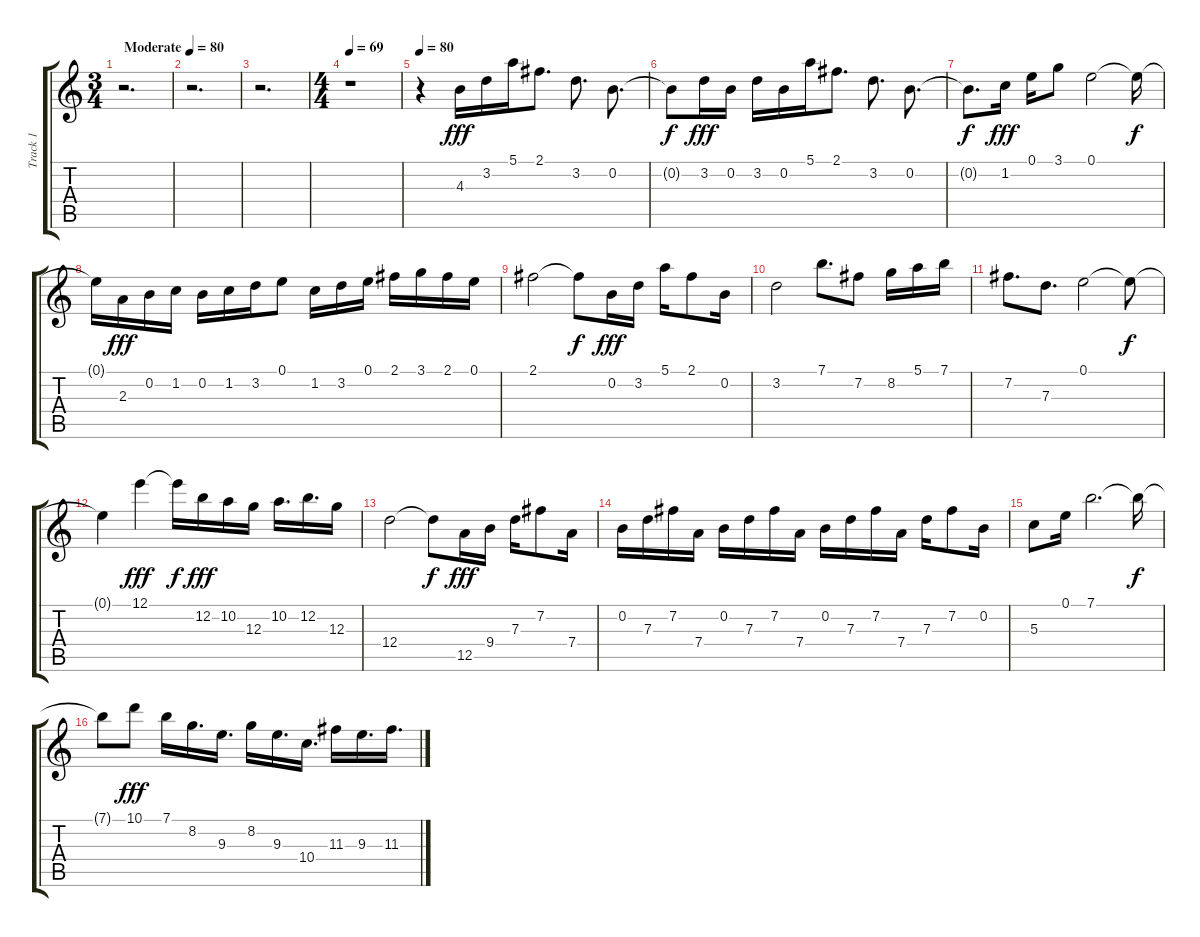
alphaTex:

\track ("Track 1" "Track 1") {instrument acousticguitarnylon}
\staff {score tabs}
\tuning (E4 B3 G3 D3 A2 E2) {hide}
\ts (3 4)
\tempo (80 "Moderate")
\clef g2
\ks c
r.2{d dy fff instrument acousticguitarnylon} |
r.2{d} |
r.2{d} |
\ts (4 4)
\tempo 69
r.1 |
\tempo 80
r.4 4.3.16 3.2.16 5.1.16 2.1.8{d} 3.2.8{d} 0.2.8{d} |
0.2{t}.8{dy f} 3.2.16{dy fff} 0.2.16 3.2.16 0.2.16 5.1.16 2.1.8{d} 3.2.8{d} 0.2.8{d} |
0.2{t}.8{d dy f} 1.2.16{dy fff} 0.1.16 3.1.8 0.1.2 0.1{t}.16{dy f} |
0.1{t}.16 2.3.16{dy fff} 0.2.16 1.2.16 0.2.16 1.2.16 3.2.16 0.1.8 1.2.16 3.2.16 0.1.16 2.1.16 3.1.16 2.1.16 0.1.16 |
2.1.2 2.1{t}.8{dy f} 0.2.16{dy fff} 3.2.16 5.1.16 2.1.8 0.2.16 |
3.2.2 7.1.8{d} 7.2.8 8.2.16 5.1.16 7.1.16 |
7.2.8{d} 7.3.8{d} 0.1.2 0.1{t}.8{dy f} |
0.1{t}.4 12.1.4{dy fff} 12.1{t}.16{dy f} 12.2.16{dy fff} 10.2.16 12.3.16 10.2.16{d} 12.2.16{d} 12.3.16 |
12.4.2 12.4{t}.8{dy f} 12.5.16{dy fff} 9.4.16 7.3.16 7.2.8 7.4.16 |
0.2.16 7.3.16 7.2.16 7.4.16 0.2.16 7.3.16 7.2.16 7.4.16 0.2.16 7.3.16 7.2.16 7.4.16 7.3.16 7.2.8 0.2.16 |
5.3.8 0.1.16 7.1.2{d} 7.1{t}.16{dy f} |
7.1{t}.8 10.1.8{dy fff} 7.1.16 8.2.16{d} 9.3.16{d} 8.2.16 9.3.16{d} 10.4.16{d} 11.3.16 9.3.16{d} 11.3.16{d}
